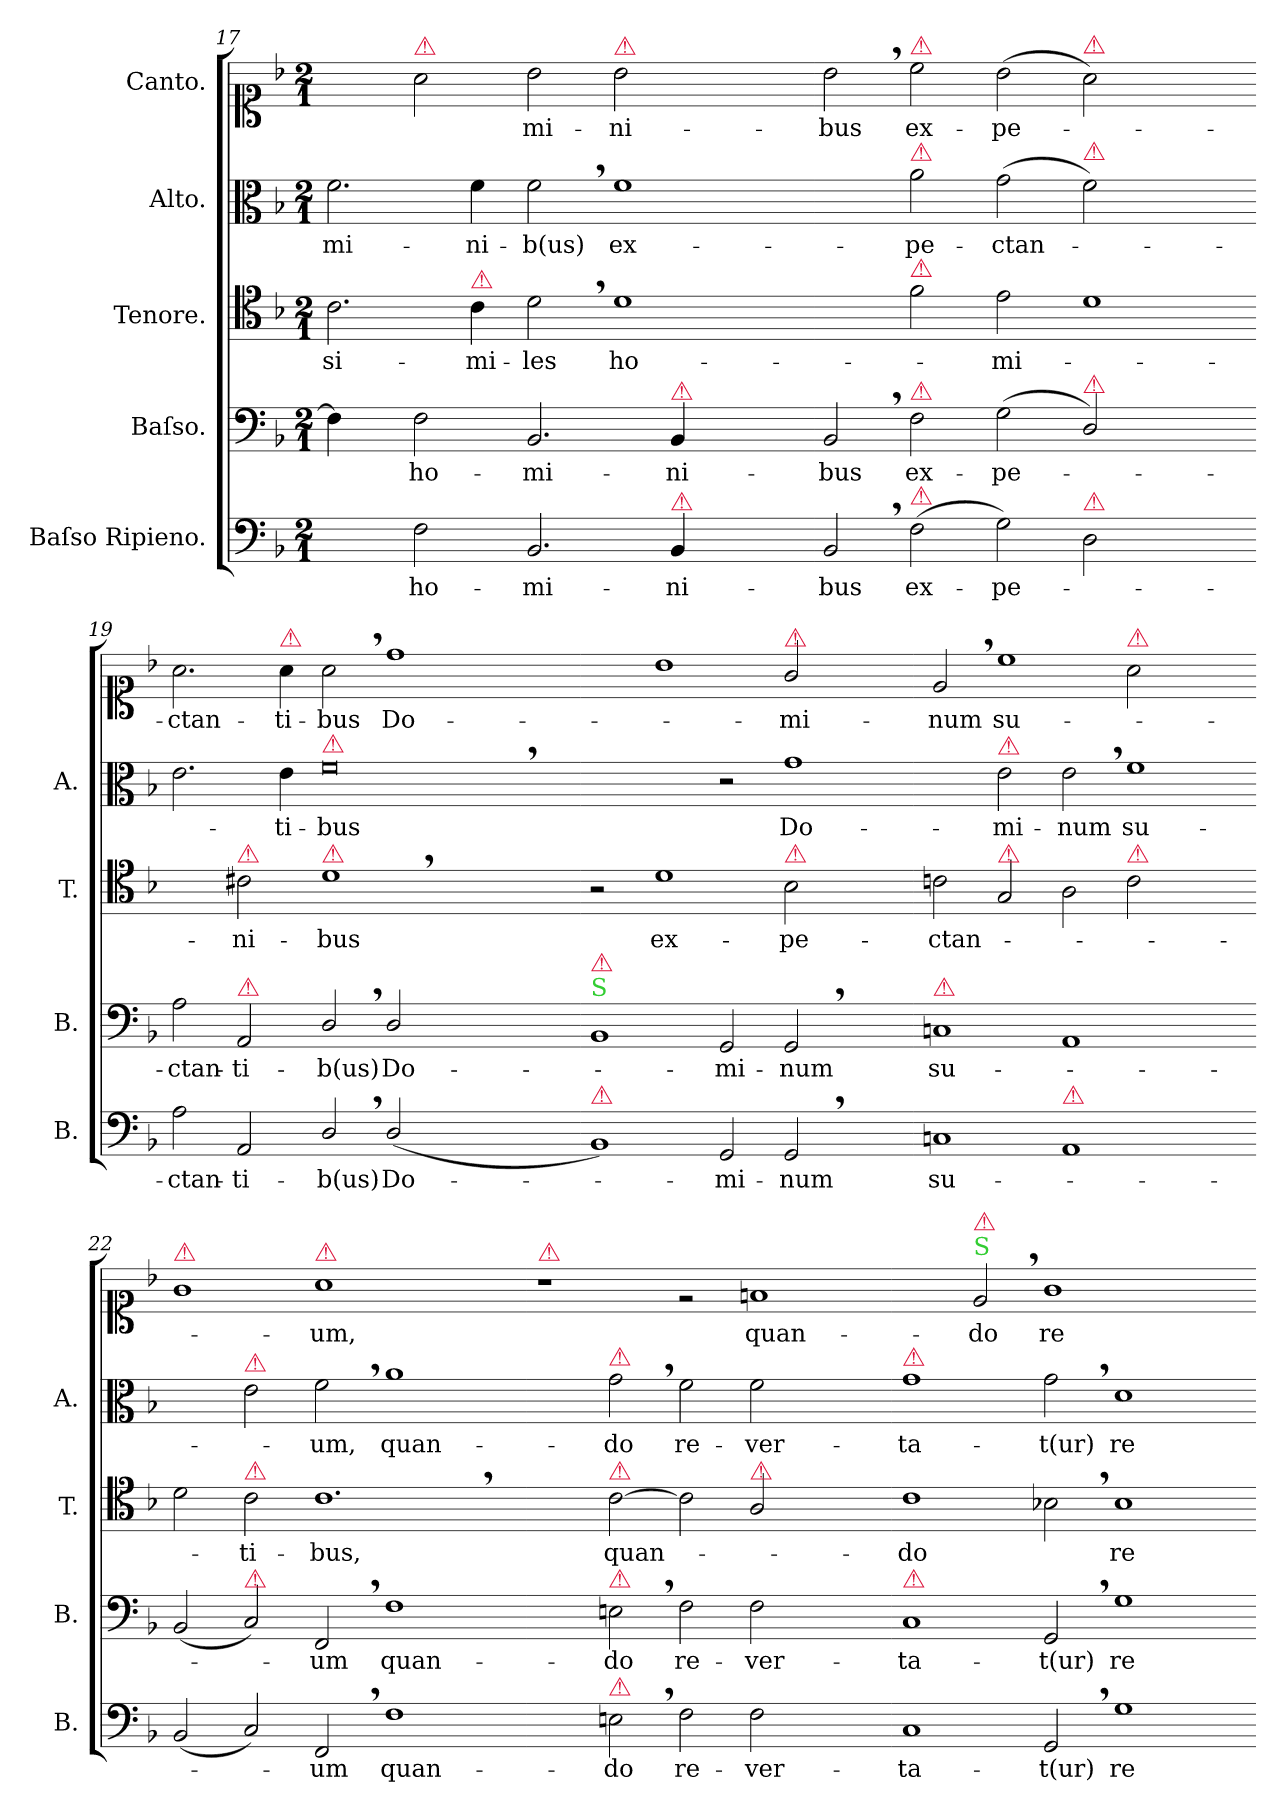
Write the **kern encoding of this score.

**kern	**text	**kern	**text	**kern	**text	**kern	**text	**kern	**text
*part5	*part5	*part4	*part4	*part3	*part3	*part2	*part2	*part1	*part1
*staff5	*staff5	*staff4	*staff4	*staff3	*staff3	*staff2	*staff2	*staff1	*staff1
*I"Baſso Ripieno.	*	*I"Baſso.	*	*I"Tenore.	*	*I"Alto.	*	*I"Canto.	*
*I'B.	*	*I'B.	*	*I'T.	*	*I'A.	*	*	*
*clefF4	*	*clefF4	*	*clefC4	*	*clefC3	*	*clefC1	*
*k[b-]	*	*k[b-]	*	*k[b-]	*	*k[b-]	*	*k[b-]	*
*F:	*	*F:	*	*F:	*	*F:	*	*F:	*
*M2/1	*	*M2/1	*	*M2/1	*	*M2/1	*	*M2/1	*
=17	=17	=17	=17	=17	=17	=17	=17	=17	=17
!	!	!LO:N:vis=4	!	!	!	!	!	!	!
2ryy	.	2F!\]	.	2.c\	si-	2.f\	-mi-	2ryy	.
!	!	!	!	!	!	!	!	!LO:TX:a:color=crimson:t=⚠	!
2F\	ho-	2F\	ho-	.	.	.	.	2a\	.
!	!	!	!	!LO:TX:a:color=crimson:t=⚠	!	!	!	!	!
.	.	.	.	4c\	-mi-	4f\	-ni-	.	.
2.BB-/	-mi-	2.BB-/	-mi-	2d,<\	-les	2f,<\	-b(us)	2b-\	-mi-
!	!	!	!	!	!	!	!	!LO:TX:a:color=crimson:t=⚠	!
.	.	.	.	1d\	ho-	1f\	ex-	2b-\	-ni-
!	!	!LO:TX:a:color=crimson:t=⚠	!	!	!	!	!	!	!
!LO:TX:a:color=crimson:t=⚠	!	!	!	!	!	!	!	!	!
4BB-/	-ni-	4BB-/	-ni-	.	.	.	.	.	.
2ryy	.	2ryy	.	.	.	.	.	2ryy	.
=18-	=18-	=18-	=18-	=18-	=18-	=18-	=18-	=18-	=18-
2BB-,</	-bus	2BB-,</	-bus	2ryy	.	2ryy	.	2b-,<\	-bus
!	!	!	!	!	!	!	!	!LO:TX:a:color=crimson:t=⚠	!
!	!	!	!	!	!	!LO:TX:a:color=crimson:t=⚠	!	!	!
!	!	!	!	!LO:TX:a:color=crimson:t=⚠	!	!	!	!	!
!	!	!LO:TX:a:color=crimson:t=⚠	!	!	!	!	!	!	!
!LO:TX:a:color=crimson:t=⚠	!	!	!	!	!	!	!	!	!
(2F\	ex-	2F\	ex-	2f\	.	2a\	-pe-	2cc\	ex-
2G\)	-pe-	(2G\	-pe-	2e\	-mi-	(2g\	-ctan-	(2b-\	-pe-
!	!	!	!	!	!	!	!	!LO:TX:a:color=crimson:t=⚠	!
!	!	!	!	!	!	!LO:TX:a:color=crimson:t=⚠	!	!	!
!	!	!LO:TX:a:color=crimson:t=⚠	!	!	!	!	!	!	!
!LO:TX:a:color=crimson:t=⚠	!	!	!	!	!	!	!	!	!
2D\	.	2D/)	.	1d\	.	2f\)	.	2a\)	.
2ryy	.	2ryy	.	.	.	2ryy	.	2ryy	.
=19-	=19-	=19-	=19-	=19-	=19-	=19-	=19-	=19-	=19-
2A\	-ctan-	2A\	-ctan-	2ryy	.	2.e\	.	2.a\	-ctan-
!	!	!	!	!LO:TX:a:color=crimson:t=⚠	!	!	!	!	!
!	!	!LO:TX:a:color=crimson:t=⚠	!	!	!	!	!	!	!
2AA/	-ti-	2AA/	-ti-	2c#X\	-ni-	.	.	.	.
!	!	!	!	!	!	!	!	!LO:TX:a:color=crimson:t=⚠	!
.	.	.	.	.	.	4e\	-ti-	4a\	-ti-
!	!	!	!	!	!	!LO:TX:a:color=crimson:t=⚠	!	!	!
!	!	!	!	!LO:TX:a:color=crimson:t=⚠	!	!	!	!	!
2D,</	-b(us)	2D,</	-b(us)	1d,<	-bus	0f,<	-bus	2a,<\	-bus
(2D/	Do-	2D/	Do-	.	.	.	.	1dd\	Do-
1ryy	.	1ryy	.	1ryy	.	.	.	.	.
.	.	.	.	.	.	.	.	2ryy	.
=20-	=20-	=20-	=20-	=20-	=20-	=20-	=20-	=20-	=20-
!	!	!LO:TX:a:color=limegreen:t=S	!	!	!	!	!	!	!
!	!	!LO:TX:a:color=crimson:t=⚠	!	!	!	!	!	!	!
!LO:TX:a:color=crimson:t=⚠	!	!	!	!	!	!	!	!	!
1BB-)	.	1BB-	.	2r	.	1ryy	.	2ryy	.
.	.	.	.	1d\	ex-	.	.	1b-\	.
2GG/	-mi-	2GG/	-mi-	.	.	2r	.	.	.
!	!	!	!	!	!	!	!	!LO:TX:a:color=crimson:t=⚠	!
!	!	!	!	!LO:TX:a:color=crimson:t=⚠	!	!	!	!	!
2GG,</	-num	2GG,</	-num	2B-\	-pe-	1g\	Do-	2g/	-mi-
2ryy	.	2ryy	.	2ryy	.	.	.	2ryy	.
=21-	=21-	=21-	=21-	=21-	=21-	=21-	=21-	=21-	=21-
!	!	!LO:TX:a:color=crimson:t=⚠	!	!	!	!	!	!	!
1Cn	su-	1Cn	su-	2cn\	-ctan-	2ryy	.	2e,</	-num
!	!	!	!	!	!	!LO:TX:a:color=crimson:t=⚠	!	!	!
!	!	!	!	!LO:TX:a:color=crimson:t=⚠	!	!	!	!	!
.	.	.	.	2G/	.	2e\	-mi-	1cc\	su-
!LO:TX:a:color=crimson:t=⚠	!	!	!	!	!	!	!	!	!
1AA	.	1AA	.	2A\	.	2e,<\	-num	.	.
!	!	!	!	!	!	!	!	!LO:TX:a:color=crimson:t=⚠	!
!	!	!	!	!LO:TX:a:color=crimson:t=⚠	!	!	!	!	!
.	.	.	.	2c\	.	1f\	su-	2a\	.
2ryy	.	2ryy	.	2ryy	.	.	.	2ryy	.
=22-	=22-	=22-	=22-	=22-	=22-	=22-	=22-	=22-	=22-
!	!	!	!	!	!	!	!	!LO:TX:a:color=crimson:t=⚠	!
(2BB-/	.	(2BB-/	.	2d\	.	2ryy	.	1g	.
!	!	!	!	!	!	!LO:TX:a:color=crimson:t=⚠	!	!	!
!	!	!	!	!LO:TX:a:color=crimson:t=⚠	!	!	!	!	!
!	!	!LO:TX:a:color=crimson:t=⚠	!	!	!	!	!	!	!
2C/)	.	2C/)	.	2c\	-ti-	2e\	.	.	.
!	!	!	!	!	!	!	!	!LO:TX:a:color=crimson:t=⚠	!
2FF,</	-um	2FF,</	-um	1.c,<	-bus,	2f,<\	-um,	1a	-um,
1F\	quan-	1F\	quan-	.	.	1a\	quan-	.	.
.	.	.	.	.	.	.	.	2ryy	.
=23-	=23-	=23-	=23-	=23-	=23-	=23-	=23-	=23-	=23-
!	!	!	!	!	!	!	!	!LO:TX:a:color=crimson:t=⚠	!
2ryy	.	2ryy	.	2ryy	.	2ryy	.	1r	.
!	!	!	!	!	!	!LO:TX:a:color=crimson:t=⚠	!	!	!
!	!	!	!	!LO:TX:a:color=crimson:t=⚠	!	!	!	!	!
!	!	!LO:TX:a:color=crimson:t=⚠	!	!	!	!	!	!	!
!LO:TX:a:color=crimson:t=⚠	!	!	!	!	!	!	!	!	!
2En,<\	-do	2En,<\	-do	[2c\	quan-	2g,<\	-do	.	.
2F\	re-	2F\	re-	2c\]	.	2f\	re-	2re	.
!	!	!	!	!LO:TX:a:color=crimson:t=⚠	!	!	!	!	!
2F\	-ver-	2F\	-ver-	2A/	.	2f\	-ver-	1fn/	quan-
2ryy	.	2ryy	.	2ryy	.	2ryy	.	.	.
=24-	=24-	=24-	=24-	=24-	=24-	=24-	=24-	=24-	=24-
!	!	!	!	!	!	!LO:TX:a:color=crimson:t=⚠	!	!	!
!	!	!LO:TX:a:color=crimson:t=⚠	!	!	!	!	!	!	!
1C	-ta-	1C	-ta-	1c	-do	1g	-ta-	2ryy	.
!	!	!	!	!	!	!	!	!LO:TX:a:color=limegreen:t=S	!
!	!	!	!	!	!	!	!	!LO:TX:a:color=crimson:t=⚠	!
.	.	.	.	.	.	.	.	2e,</	-do
2GG,</	-t(ur)	2GG,</	-t(ur)	2B-X,<\	.	2g,<\	-t(ur)	1g	re-
1G\	re-	1G\	re-	1B-\	re-	1d\	re-	.	.
.	.	.	.	.	.	.	.	2ryy	.
=-	=-	=-	=-	=-	=-	=-	=-	=-	=-
*-	*-	*-	*-	*-	*-	*-	*-	*-	*-
